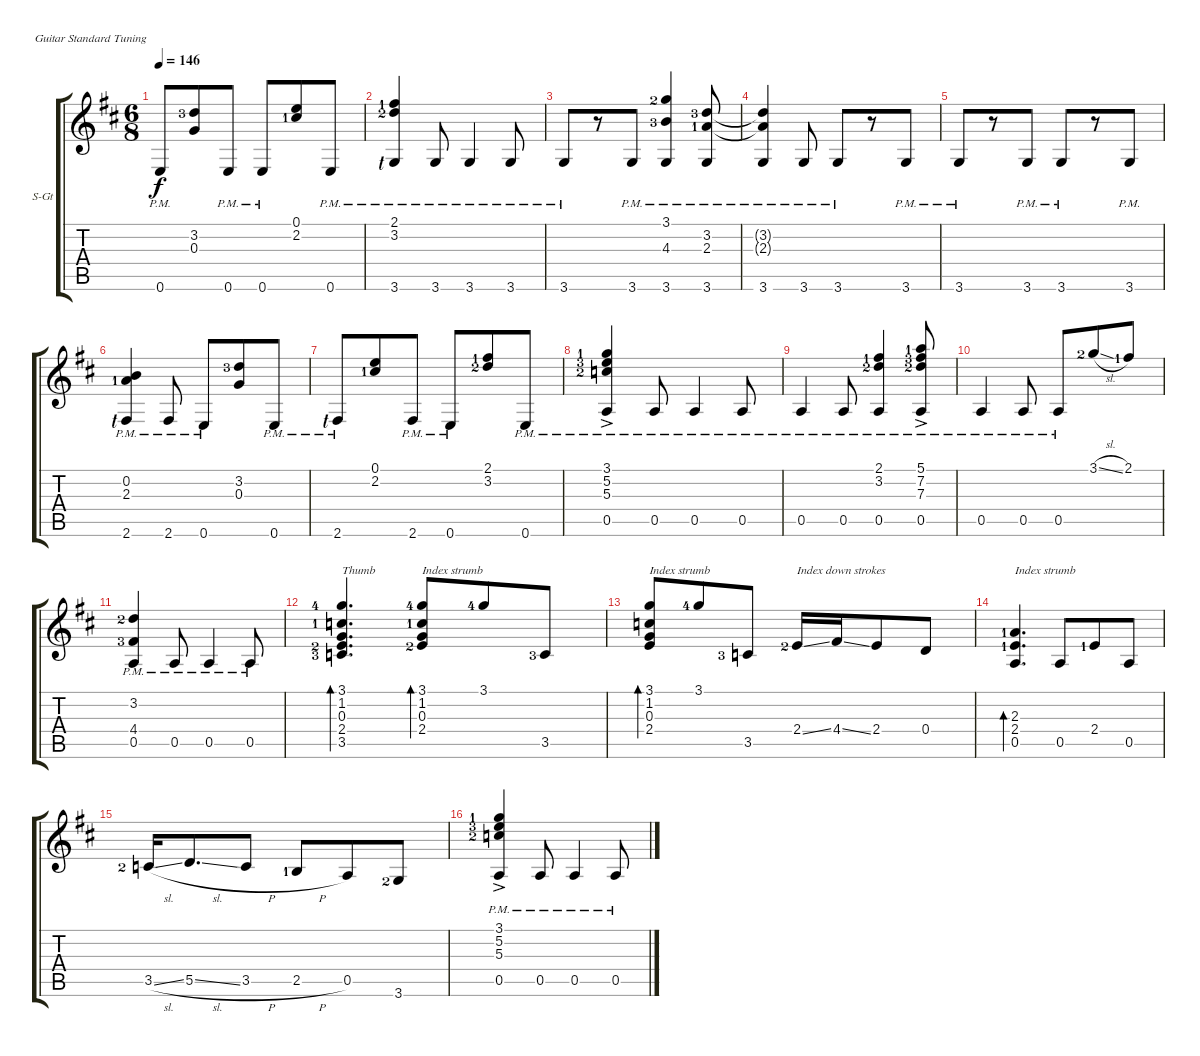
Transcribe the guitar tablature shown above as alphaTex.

\defaultSystemsLayout 4
\bracketExtendMode groupsimilarinstruments
\firstSystemTrackNameOrientation horizontal
\otherSystemsTrackNameOrientation horizontal
\track ("Steel Guitar" "S-Gt") {instrument acousticguitarsteel}
\staff {score tabs}
\tuning (E4 B3 G3 D3 A2 E2)
\ts (6 8)
\tempo 146
\clef g2
\scale
0.271552
\ks d
0.6{pm}.8{dy f} (0.3 3.2{lf 4}).8 0.6{pm}.8 0.6{pm}.8 (2.2{lf 2} 0.1).8 0.6{pm}.8 |
\scale
0.228448 (3.6{pm lf 1} 3.2{lf 3} 2.1{lf 2}).4 3.6{pm}.8 3.6{pm}.4 3.6{pm}.8 |
\scale
0.25 3.6{pm}.8 r.8 3.6{pm}.8 (3.6{pm} 4.3{lf 4} 3.1{lf 3}).4 (3.6{pm} 2.3{lf 2} 3.2{lf 4}).8 |
\scale
0.25 (3.6{pm} 3.2{t} 2.3{t}).4 3.6{pm}.8 3.6{pm}.8 r.8 3.6{pm}.8 |
\scale
0.265823 3.6{pm}.8 r.8 3.6{pm}.8 3.6{pm}.8 r.8 3.6{pm}.8 |
\scale
0.244726 (2.6{pm lf 1} 0.2 2.3{lf 2}).4 2.6{pm}.8 0.6{pm}.8 (0.3 3.2{lf 4}).8 0.6{pm}.8 |
\scale
0.265823 2.6{pm lf 1}.8 (2.2{lf 2} 0.1).8 2.6{pm}.8 0.6{pm}.8 (3.2{lf 3} 2.1{lf 2}).8 0.6{pm}.8 |
\scale
0.223629 (5.2{lf 4} 3.1{lf 2} 0.5{ac pm} 5.3{lf 3}).4 0.5{pm}.8 0.5{pm}.4 0.5{pm}.8 |
\scale
0.244804 0.5{pm}.4 0.5{pm}.8 (0.5{pm} 3.2{lf 3} 2.1{lf 2}).4 (0.5{ac pm} 7.3{lf 3} 7.2{lf 4} 5.1{lf 2}).8 |
\scale
0.267898 0.5{pm}.4 0.5{pm}.8 0.5{pm}.8 3.1{sl lf 3}.8 2.1{lf 2}.8 |
\scale
0.244804 (0.5{pm} 4.4{lf 4} 3.2{lf 3}).4 0.5{pm}.8 0.5{pm}.4 0.5{pm}.8 |
\scale
0.242494 (3.5{lf 4} 2.4{lf 3} 0.3 1.2{lf 2} 3.1{lf 5}).4{d bd 76 txt "Thumb"} (2.4{lf 3} 0.3 1.2{lf 2} 3.1{lf 5}).8{bd 49 txt "Index strumb"} 3.1{lf 5}.8 3.5{lf 4}.8 |
\scale
0.296371 (2.4 0.3 1.2 3.1).8{bd 49 txt "Index strumb"} 3.1{lf 5}.8 3.5{lf 4}.8 2.4{ss lf 3}.16{txt "Index down strokes"} 4.4{ss}.16 2.4.8 0.4.8 |
\scale
0.211694 (0.5 2.4{lf 2} 2.3{lf 2}).4{d bd 48 txt "Index strumb"} 0.5.8 2.4{lf 2}.8 0.5.8 |
\scale
0.278226 3.5{sl lf 3}.16 5.5{sl}.8{d} 3.5{h}.8 2.5{h lf 2}.8 0.5.8 3.6{lf 3}.8 |
\scale
0.21371 (5.2{lf 4} 3.1{lf 2} 0.5{ac pm} 5.3{lf 3}).4 0.5{pm}.8 0.5{pm}.4 0.5{pm}.8
